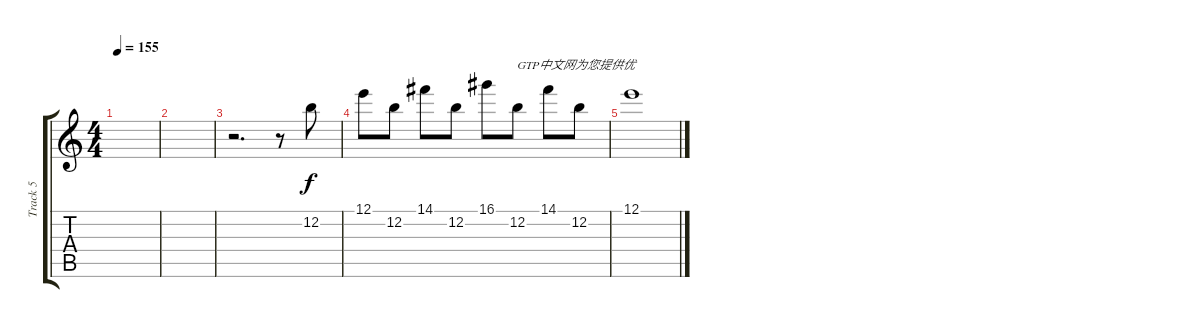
\track ("Track 5" "Track 5") {instrument distortionguitar}
\staff {score tabs}
\tuning (E4 B3 G3 D3 A2 E2) {hide}
\ts (4 4)
\tempo 155
\clef g2
\ks c
|
|
r.2{d} r.8 12.2.8{volume 8 instrument distortionguitar} |
12.1.8 12.2.8 14.1.8 12.2.8 16.1.8 12.2.8{txt "GTP中文网为您提供优"} 14.1.8 12.2.8 |
12.1.1
